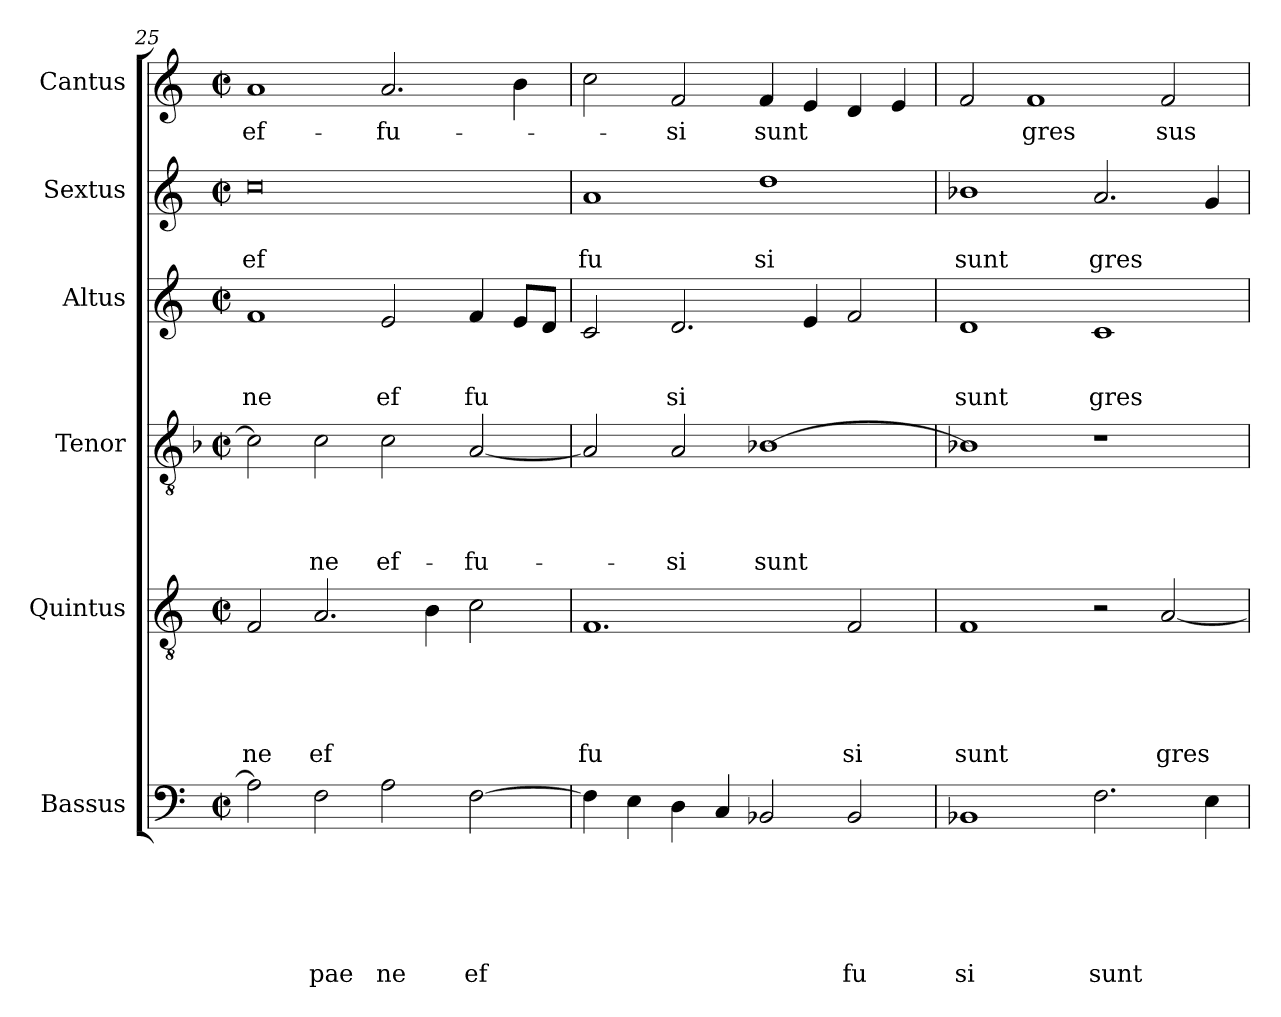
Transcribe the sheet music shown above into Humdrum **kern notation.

**kern	**text	**text	**text	**text	**text	**text	**kern	**text	**text	**text	**text	**text	**kern	**text	**text	**text	**text	**kern	**text	**text	**text	**kern	**text	**text	**kern	**text
*part6	*part6	*part6	*part6	*part6	*part6	*part6	*part5	*part5	*part5	*part5	*part5	*part5	*part4	*part4	*part4	*part4	*part4	*part3	*part3	*part3	*part3	*part2	*part2	*part2	*part1	*part1
*staff6	*staff6	*staff6	*staff6	*staff6	*staff6	*staff6	*staff5	*staff5	*staff5	*staff5	*staff5	*staff5	*staff4	*staff4	*staff4	*staff4	*staff4	*staff3	*staff3	*staff3	*staff3	*staff2	*staff2	*staff2	*staff1	*staff1
*I"Bassus	*	*	*	*	*	*	*I"Quintus	*	*	*	*	*	*I"Tenor	*	*	*	*	*I"Altus	*	*	*	*I"Sextus	*	*	*I"Cantus	*
*clefF4	*	*	*	*	*	*	*clefGv2	*	*	*	*	*	*clefGv2	*	*	*	*	*clefG2	*	*	*	*clefG2	*	*	*clefG2	*
*k[]	*	*	*	*	*	*	*k[]	*	*	*	*	*	*k[b-]	*	*	*	*	*k[]	*	*	*	*k[]	*	*	*k[]	*
*C:	*	*	*	*	*	*	*C:	*	*	*	*	*	*F:	*	*	*	*	*C:	*	*	*	*C:	*	*	*C:	*
*M2/2	*	*	*	*	*	*	*M2/2	*	*	*	*	*	*M2/2	*	*	*	*	*M2/2	*	*	*	*M2/2	*	*	*M2/2	*
*met(c|)	*	*	*	*	*	*	*met(c|)	*	*	*	*	*	*met(c|)	*	*	*	*	*met(c|)	*	*	*	*met(c|)	*	*	*met(c|)	*
=25	=25	=25	=25	=25	=25	=25	=25	=25	=25	=25	=25	=25	=25	=25	=25	=25	=25	=25	=25	=25	=25	=25	=25	=25	=25	=25
!	!	!	!	!	!	!	!	!	!	!	!	!LO:LY:b	!	!	!	!	!	!	!	!	!LO:LY:b	!	!	!LO:LY:b	!	!LO:LY:b
2A\]	.	.	.	.	.	.	2F/	.	.	.	.	ne	2c\]	.	.	.	.	1f	.	.	ne	0cc	.	ef	1a	ef-
!	!	!	!	!	!	!LO:LY:b	!	!	!	!	!	!LO:LY:b	!	!	!	!	!LO:LY:b	!	!	!	!	!	!	!	!	!
2F\	.	.	.	.	.	pae	2.A/	.	.	.	.	ef	2c\	.	.	.	-ne	.	.	.	.	.	.	.	.	.
!	!	!	!	!	!	!LO:LY:b	!	!	!	!	!	!	!	!	!	!	!LO:LY:b	!	!	!	!LO:LY:b	!	!	!	!	!LO:LY:b
2A\	.	.	.	.	.	ne	.	.	.	.	.	.	2c\	.	.	.	ef-	2e/	.	.	ef	.	.	.	2.a/	-fu-
.	.	.	.	.	.	.	4B\	.	.	.	.	.	.	.	.	.	.	.	.	.	.	.	.	.	.	.
!	!	!	!	!	!	!LO:LY:b	!	!	!	!	!	!	!	!	!	!	!LO:LY:b	!	!	!	!LO:LY:b	!	!	!	!	!
[>2F\	.	.	.	.	.	ef	2c\	.	.	.	.	.	[<2A/	.	.	.	-fu-	4f/	.	.	fu	.	.	.	.	.
.	.	.	.	.	.	.	.	.	.	.	.	.	.	.	.	.	.	8e/L	.	.	.	.	.	.	4b\	.
.	.	.	.	.	.	.	.	.	.	.	.	.	.	.	.	.	.	8d/J	.	.	.	.	.	.	.	.
=26	=26	=26	=26	=26	=26	=26	=26	=26	=26	=26	=26	=26	=26	=26	=26	=26	=26	=26	=26	=26	=26	=26	=26	=26	=26	=26
!	!	!	!	!	!	!	!	!	!	!	!	!LO:LY:b	!	!	!	!	!	!	!	!	!	!	!	!LO:LY:b	!	!
4F\]	.	.	.	.	.	.	1.F	.	.	.	.	fu	2A/]	.	.	.	.	2c/	.	.	.	1a	.	fu	2cc\	.
4E\	.	.	.	.	.	.	.	.	.	.	.	.	.	.	.	.	.	.	.	.	.	.	.	.	.	.
!	!	!	!	!	!	!	!	!	!	!	!	!	!	!	!	!	!LO:LY:b	!	!	!	!LO:LY:b	!	!	!	!	!LO:LY:b
4D\	.	.	.	.	.	.	.	.	.	.	.	.	2A/	.	.	.	-si	2.d/	.	.	si	.	.	.	2f/	-si
4C/	.	.	.	.	.	.	.	.	.	.	.	.	.	.	.	.	.	.	.	.	.	.	.	.	.	.
!	!	!	!	!	!	!	!	!	!	!	!	!	!	!	!	!	!LO:LY:b	!	!	!	!	!	!	!LO:LY:b	!	!LO:LY:b
2BB-X/	.	.	.	.	.	.	.	.	.	.	.	.	[<1B-X	.	.	.	sunt	.	.	.	.	1dd	.	si	4f/	sunt
.	.	.	.	.	.	.	.	.	.	.	.	.	.	.	.	.	.	4e/	.	.	.	.	.	.	4e/	.
!	!	!	!	!	!	!LO:LY:b	!	!	!	!	!	!LO:LY:b	!	!	!	!	!	!	!	!	!	!	!	!	!	!
2BB-/	.	.	.	.	.	fu	2F/	.	.	.	.	si	.	.	.	.	.	2f/	.	.	.	.	.	.	4d/	.
.	.	.	.	.	.	.	.	.	.	.	.	.	.	.	.	.	.	.	.	.	.	.	.	.	4e/	.
!!LO:LB:g=z
=27	=27	=27	=27	=27	=27	=27	=27	=27	=27	=27	=27	=27	=27	=27	=27	=27	=27	=27	=27	=27	=27	=27	=27	=27	=27	=27
*	*	*	*	*	*	*	*	*	*	*	*	*	*k[]	*	*	*	*	*	*	*	*	*	*	*	*	*
*	*	*	*	*	*	*	*	*	*	*	*	*	*C:	*	*	*	*	*	*	*	*	*	*	*	*	*
!	!	!	!	!	!	!LO:LY:b	!	!	!	!	!	!LO:LY:b	!	!	!	!	!	!	!	!	!LO:LY:b	!	!	!LO:LY:b	!	!
1BB-X	.	.	.	.	.	si	1F	.	.	.	.	sunt	1B-X]	.	.	.	.	1d	.	.	sunt	1b-X	.	sunt	2f/	.
!	!	!	!	!	!	!	!	!	!	!	!	!	!	!	!	!	!	!	!	!	!	!	!	!	!	!LO:LY:b
.	.	.	.	.	.	.	.	.	.	.	.	.	.	.	.	.	.	.	.	.	.	.	.	.	1f	gres
!	!	!	!	!	!	!LO:LY:b	!	!	!	!	!	!	!	!	!	!	!	!	!	!	!LO:LY:b	!	!	!LO:LY:b	!	!
2.F\	.	.	.	.	.	sunt	2r	.	.	.	.	.	1r	.	.	.	.	1c	.	.	gres	2.a/	.	gres	.	.
!	!	!	!	!	!	!	!	!	!	!	!	!LO:LY:b	!	!	!	!	!	!	!	!	!	!	!	!	!	!LO:LY:b
.	.	.	.	.	.	.	[<2A/	.	.	.	.	gres	.	.	.	.	.	.	.	.	.	.	.	.	2f/	sus
4E\	.	.	.	.	.	.	.	.	.	.	.	.	.	.	.	.	.	.	.	.	.	4g/	.	.	.	.
=	=	=	=	=	=	=	=	=	=	=	=	=	=	=	=	=	=	=	=	=	=	=	=	=	=	=
*-	*-	*-	*-	*-	*-	*-	*-	*-	*-	*-	*-	*-	*-	*-	*-	*-	*-	*-	*-	*-	*-	*-	*-	*-	*-	*-
